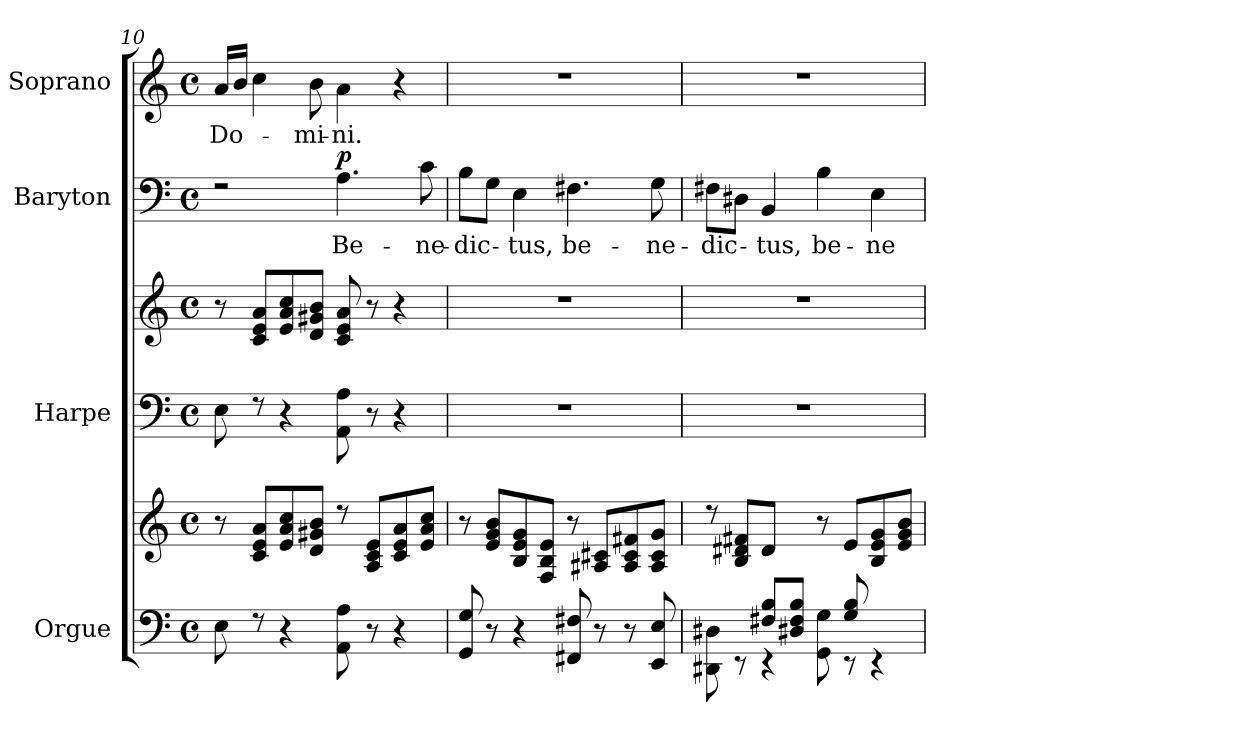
**kern	**kern	**kern	**kern	**kern	**text	**dynam	**kern	**text
*part4	*part4	*part3	*part3	*part2	*part2	*part2	*part1	*part1
*staff6	*staff5	*staff4	*staff3	*staff2	*staff2	*staff2	*staff1	*staff1
*I"Orgue	*	*I"Harpe	*	*I"Baryton	*	*	*I"Soprano	*
*I'Org.	*	*I'Hrp.	*	*I'Bar.	*	*	*I'S.	*
*clefF4	*clefG2	*clefF4	*clefG2	*clefF4	*	*	*clefG2	*
*k[]	*k[]	*k[]	*k[]	*k[]	*	*	*k[]	*
*M4/4	*M4/4	*M4/4	*M4/4	*M4/4	*	*	*M4/4	*
*met(c)	*met(c)	*met(c)	*met(c)	*met(c)	*	*	*met(c)	*
=10	=10	=10	=10	=10	=10	=10	=10	=10
!	!	!	!	!	!	!	!	!LO:LY:b
8E\	8r	8E\	8r	2rF	.	.	16a/LL	Do-
.	.	.	.	.	.	.	16b/JJ	.
8rF	8c/ 8e/ 8a/L	8rF	8c/ 8e/ 8a/L	.	.	.	4cc\	.
4r	8e/ 8a/ 8cc/	4r	8e/ 8a/ 8cc/	.	.	.	.	.
!	!	!	!	!	!	!	!	!LO:LY:b
.	8d/ 8g#X/ 8b/J	.	8d/ 8g#X/ 8b/J	.	.	.	8b\	-mi-
!	!	!	!	!	!LO:LY:b	!LO:DY:a	!	!LO:LY:b
8AA\ 8A\	8rdd	8AA\ 8A\	8c/ 8e/ 8a/	4.A\	Be-	p	4a\	-ni.
8r	8A/ 8c/ 8e/L	8r	8r	.	.	.	.	.
4r	8c/ 8e/ 8a/	4r	4r	.	.	.	4r	.
!	!	!	!	!	!LO:LY:b	!	!	!
.	8e/ 8a/ 8cc/J	.	.	8c\	-ne-	.	.	.
!!LO:LB:g=z
=11	=11	=11	=11	=11	=11	=11	=11	=11
!	!	!	!	!	!LO:LY:b	!	!	!
8GG/ 8G/	8r	1r	1r	8B\L	dic-	.	1r	.
8r	8e/ 8g/ 8b/L	.	.	8G\J	.	.	.	.
!	!	!	!	!	!LO:LY:b	!	!	!
4r	8B/ 8e/ 8g/	.	.	4E\	-tus,	.	.	.
.	8F/ 8B/ 8e/J	.	.	.	.	.	.	.
!	!	!	!	!	!LO:LY:b	!	!	!
8FF#X/ 8F#X/	8r	.	.	4.F#X\	be-	.	.	.
8r	8A#X/ 8c#X/L	.	.	.	.	.	.	.
8r	8A#/ 8c#/ 8f#X/	.	.	.	.	.	.	.
!	!	!	!	!	!LO:LY:b	!	!	!
8EE/ 8E/	8A#/ 8c#/ 8g/J	.	.	8G\	-ne-	.	.	.
=12	=12	=12	=12	=12	=12	=12	=12	=12
*^	*^	*	*	*	*	*	*	*
!	!	!	!	!	!	!	!LO:LY:b	!	!	!
4ryy	8DD#X\ 8D#X\	8rdd	2ryy	1r	1r	8F#X\L	-dic-	.	1r	.
.	8rEE	8B/ 8d#X/ 8f#X/L	.	.	.	8D#X\J	.	.	.	.
!	!	!	!	!	!	!	!LO:LY:b	!	!	!
8F#X/ 8B/L	4rEE	8d#/J	.	.	.	4BB/	-tus,	.	.	.
8D#X/ 8F#/ 8B/J	.	8ryy	.	.	.	.	.	.	.	.
!	!	!	!	!	!	!	!LO:LY:b	!	!	!
8ryy	8GG\ 8G\	8rddyy	8r	.	.	4B\	be-	.	.	.
8G/ 8B/	8rEE	8e/L	4.ryy	.	.	.	.	.	.	.
!	!	!	!	!	!	!	!LO:LY:b	!	!	!
4ryy	4rEE	8B/ 8e/ 8g/	.	.	.	4E\	-ne-	.	.	.
.	.	8e/ 8g/ 8b/J	.	.	.	.	.	.	.	.
*v	*v	*	*	*	*	*	*	*	*	*
*	*v	*v	*	*	*	*	*	*	*
=	=	=	=	=	=	=	=	=
*-	*-	*-	*-	*-	*-	*-	*-	*-
